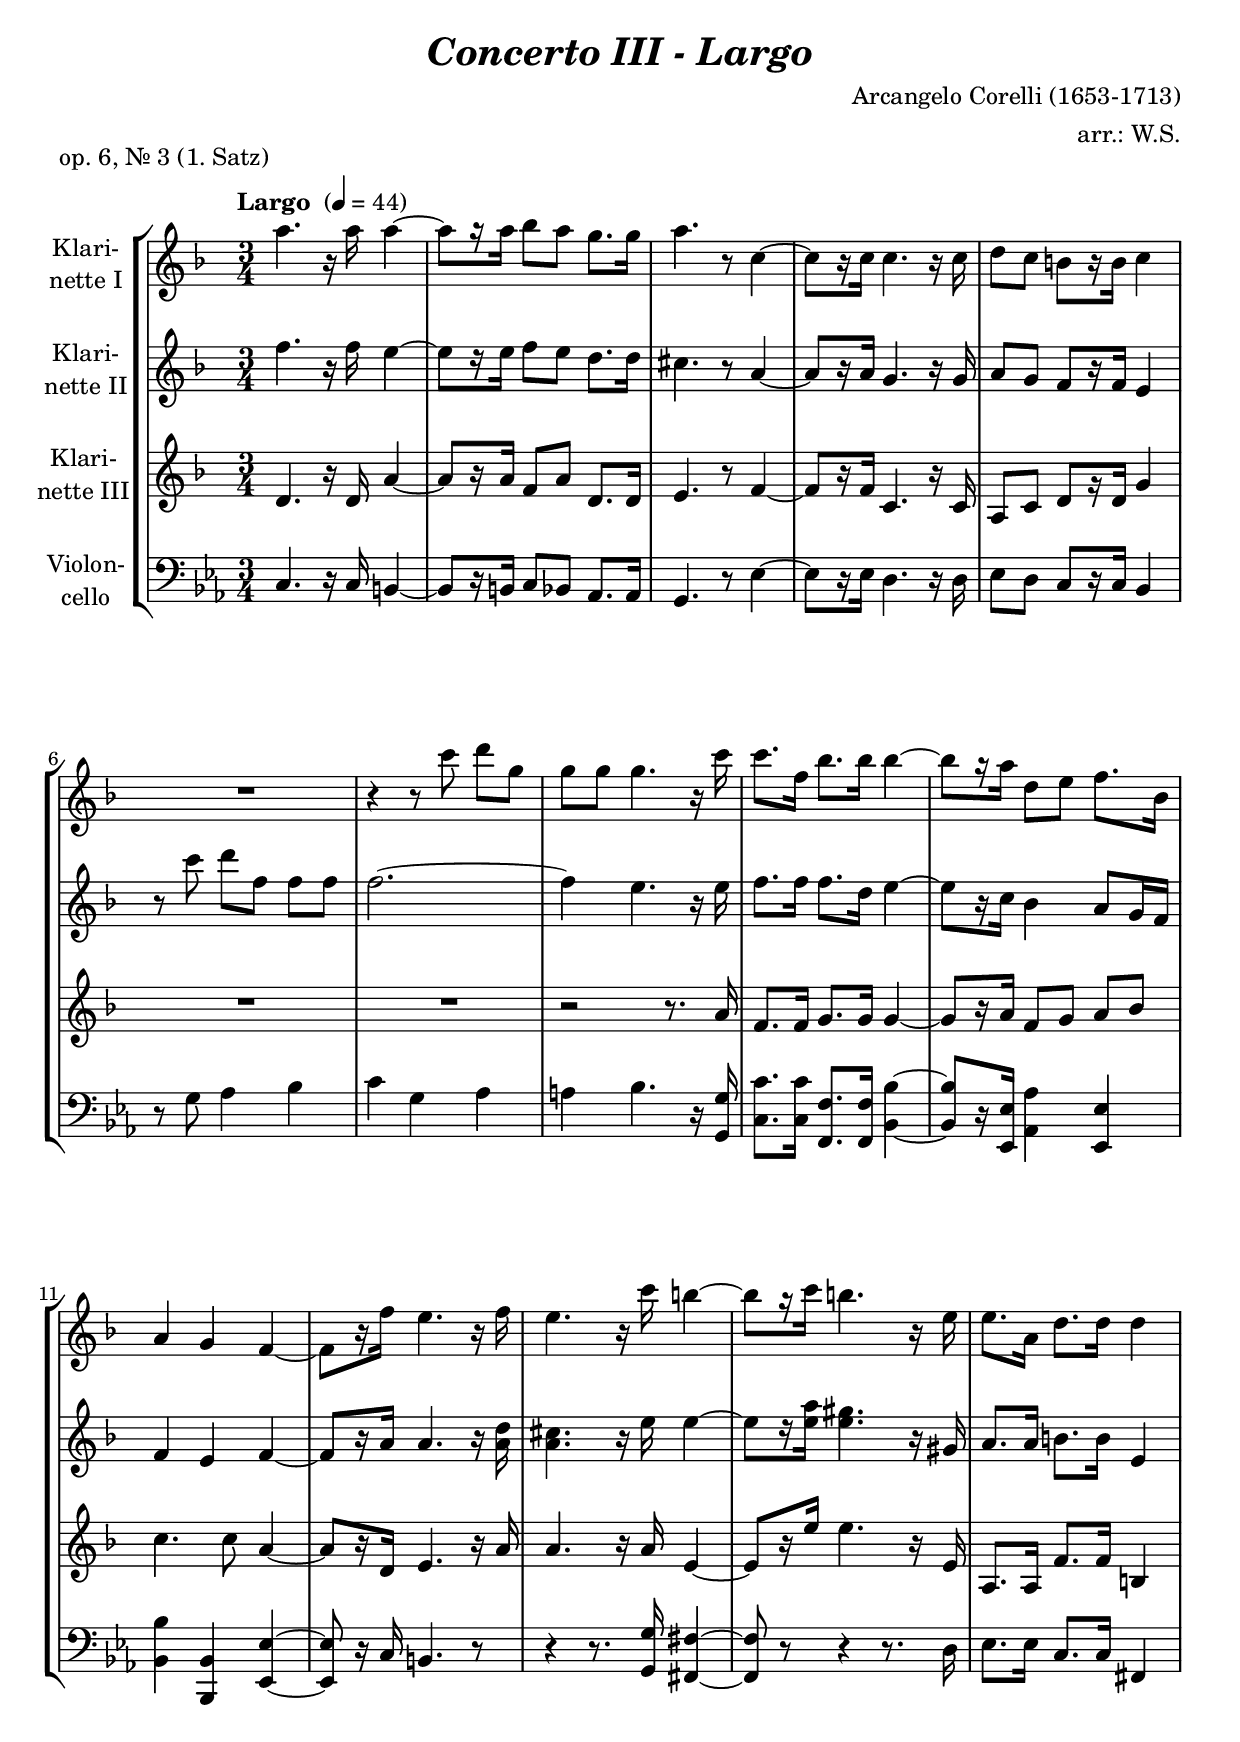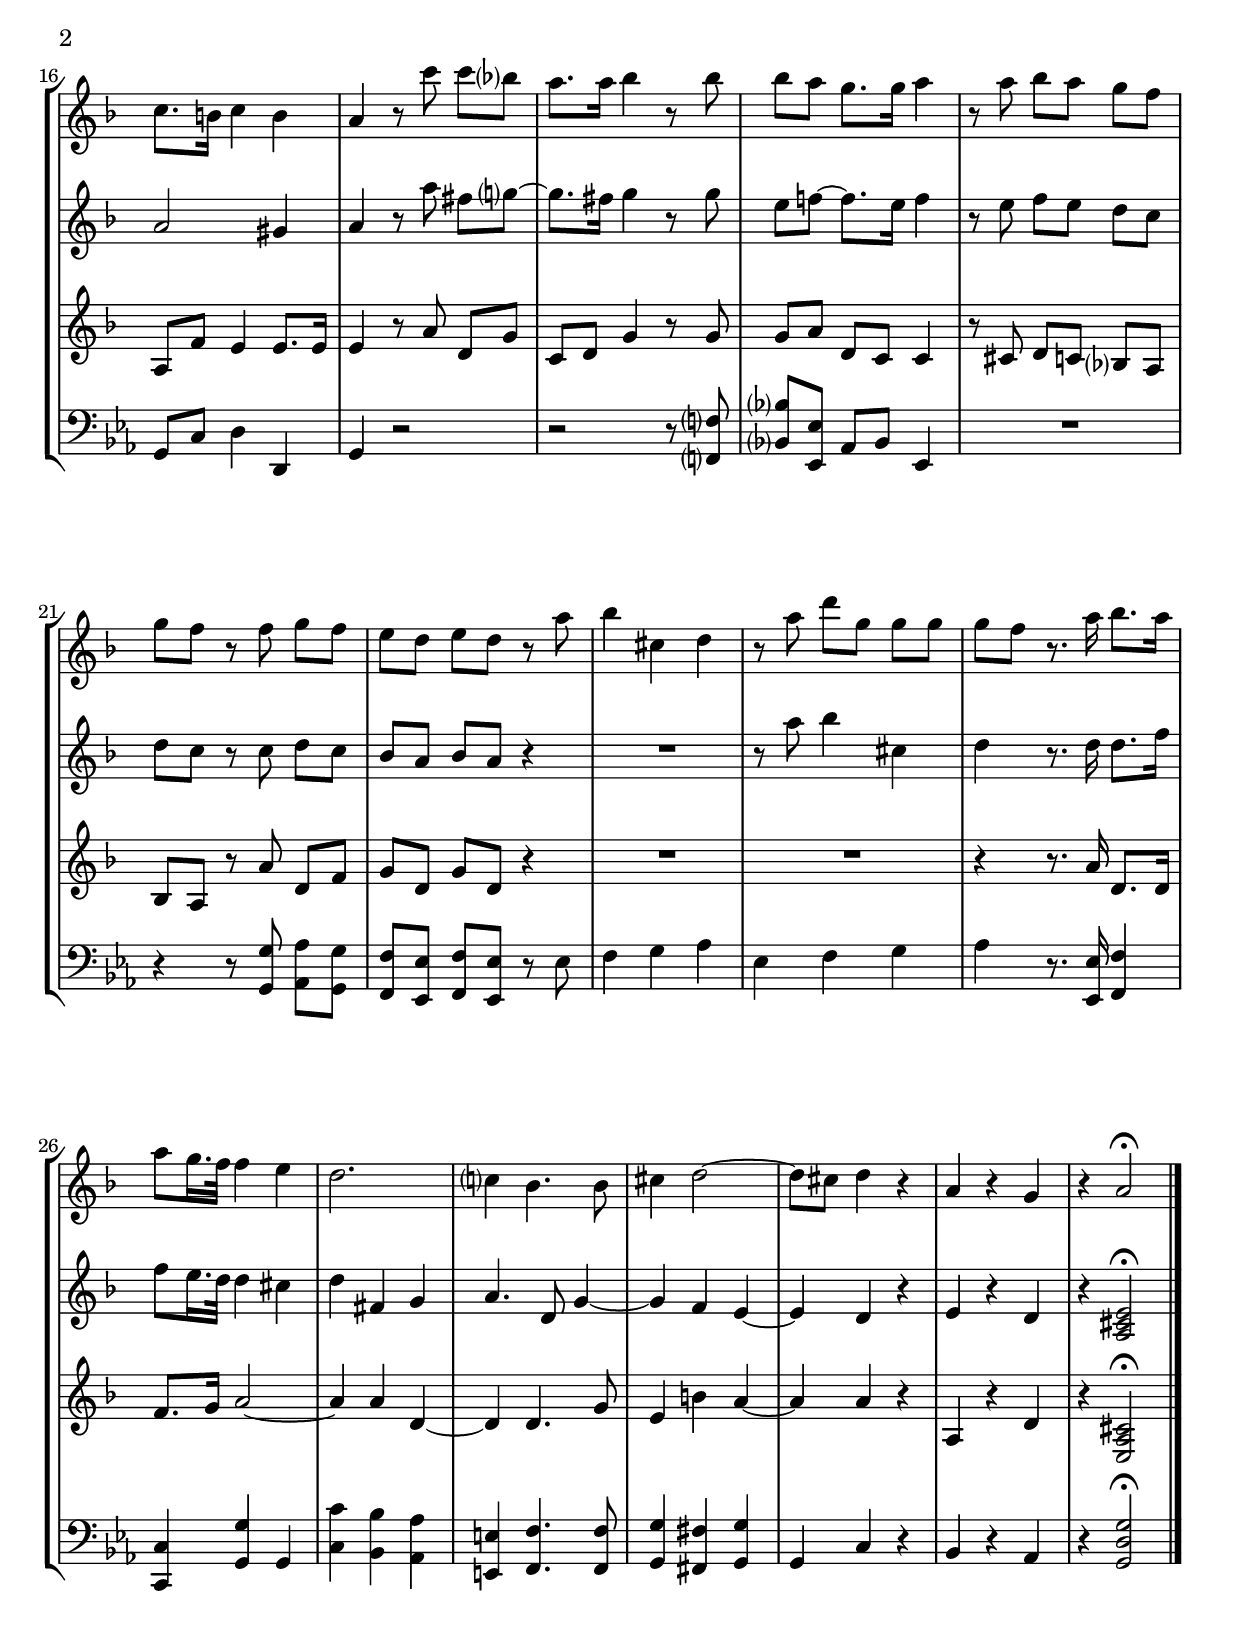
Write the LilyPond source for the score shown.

\version "2.18.2"
\include "deutsch.ly"
  
#(set-global-staff-size 21)

\header {
  title     = \markup \bold \italic "Concerto III - Largo"
  composer  = "Arcangelo Corelli (1653-1713)"
  arranger  = "arr.: W.S."
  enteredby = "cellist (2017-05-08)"
  piece     = "op. 6, Nr. 3 (1. Satz)"
}

voiceconsts = {
  \key d \minor
  \time 3/4
  \clef "treble"
% \numericTimeSignature
  \compressFullBarRests
  % Set default beaming for all staves
  \set Timing.beamExceptions = #'()
  \set Timing.baseMoment     = #(ly:make-moment 1 4)
  \set Timing.beatStructure  = #'(1 1 1)
  \tempo "Largo " 4=44
}

mifl = "flute"
mist = "string ensemble 1"
mikl = "clarinet"
miba = "bassoon"

va = \relative c''' {
  \voiceconsts

  a4. r16 a a4~
  a8[ r16 a] b8 a g8. g16
  a4. r8 c,4~
  c8[ r16 c] c4. r16 c
  d8 c h[ r16 h] c4

  R2.

  r4 r8 c' d g,
  g g g4. r16 c
  c8. f,16 b8. b16 b4~
  b8[ r16 a] d,8 e f8. b,16

  a4 g f~
  f8[ r16 f'] e4. r16 f
  e4. r16 c' h4~
  h8[ r16 c] h4. r16 e,
  e8. a,16 d8. d16 d4

  c8. h16 c4 h
  a r8 c' c b?
  a8. a16 b4 r8 b
  b a g8. g16 a4
  r8 a b a g f

  g f r f g f
  e d e d r a'
  b4 cis, d
  r8 a' d g, g g
  g f r8. a16 b8. a16

  a8 g16. f32 f4 e
  d2.
  c?4 b4. b8
  cis4 d2~
  d8 cis d4 r
  a r g
  r a2\fermata \bar "|."
}

vb = \relative c'' {
  \voiceconsts

  f4. r16 f e4~
  e8[ r16 e] f8 e d8. d16
  cis4. r8 a4~
  a8[ r16 a] g4. r16 g
  a8 g f[ r16 f] e4

  r8 c'' d f, f f
  f2.~
  f4 e4. r16 e
  f8. f16 f8. d16 e4~
  e8[ r16 c] b4 a8 g16 f

  f4 e f~
  f8[ r16 a] a4. r16 <a d>
  <a cis>4. r16 e' e4~
  e8[ r16 <e a>] <e gis>4. r16 gis,
  a8. a16 h8. h16 e,4

  a2 gis4
  a r8 a' fis g?~
  g8. fis16 g4 r8 g
  e f!~ f8. e16 f4
  r8 e f e d c

  d c r c d c
  b a b a r4
  R2.
  r8 a' b4 cis,
  d r8. d16 d8. f16

  f8 e16. d32 d4 cis
  d fis, g
  a4. d,8 g4~
  g f e~
  e d r
  e r d
  r <a cis e>2\fermata \bar "|."
}

vc = \relative c' {
  \voiceconsts

  d4. r16 d a'4~
  a8[ r16 a] f8 a d,8. d16
  e4. r8 f4~
  f8[ r16 f] c4. r16 c
  a8 c d[ r16 d] g4

  R2.*2
  r2 r8. a16
  f8. f16 g8. g16 g4~
  g8[ r16 a] f8 g a b

  c4. c8 a4~
  a8[ r16 d,] e4. r16 a
  a4. r16 a e4~
  e8[ r16 e'] e4. r16 e,
  a,8. a16 f'8. f16 h,4

  a8 f' e4 e8. e16
  e4 r8 a d, g
  c, d g4 r8 g
  g a d, c c4
  r8 cis d c b? a

  b a r a' d, f
  g d g d r4
  R2.*2
  r4 r8. a'16 d,8. d16

  f8. g16 a2~
  a4 a d,~
  d d4. g8
  e4 h' a~
  a a r
  a, r d
  r <e, a cis>2\fermata \bar "|."
}

vd = \relative c {
  \voiceconsts
  \clef "bass"

  d4. r16 d cis4~
  cis8[ r16 cis] d8 c b8. b16
  a4. r8 f'4~
  f8[ r16 f] e4. r16 e
  f8 e d[ r16 d] c4

  r8 a' b4 c
  d a b
  h c4. r16 <a, a'>
  <d d'>8. <d d'>16 <g, g'>8. <g g'>16 <c c'>4~
  <c c'>8[ r16 <f, f'>] <b b'>4 <f f'>

  <c' c'> <c, c'> <f f'>~
  <f f'>8 r16 d' cis4. r8
  r4 r8. <a a'>16 <gis gis'>4~
  <gis gis'>8 r8 r4 r8. e'16
  f8. f16 d8. d16 gis,4

  a8 d e4 e,
  a r2
  r r8 <g? g'?>
  <c? c'?> <f, f'> b c f,4
  R2.
]
  r4 r8 <a a'> <b b'> <a a'>
  <g g'> <f f'> <g g'> <f f'> r f'
  g4 a b
  f g a
  b r8. <f, f'>16 <g g'>4

  <d d'> <a' a'> a
  <d d'> <c c'> <b b'>
  <fis fis'> <g g'>4. <g g'>8
  <a a'>4 <gis gis'> <a a'>
  a d r
  c r b
  r <a e' a>2\fermata \bar "|."
}


music = \new StaffGroup <<
      \new Staff {
	\set Staff.midiInstrument = \mikl
	\set Staff.instrumentName = \markup \center-column { "Klari-" "nette I" }
	\transpose d d { \va }
      }

      \new Staff {
	\set Staff.midiInstrument = \mikl
	\set Staff.instrumentName = \markup \center-column { "Klari-" "nette II" }
	\transpose d d { \vb }
      }

      \new Staff {
	\set Staff.midiInstrument = \mikl
	\set Staff.instrumentName = \markup \center-column { "Klari-" "nette III"}
	\transpose d d { \vc }
      }

      \new Staff {
	\set Staff.midiInstrument = \miba
	\set Staff.instrumentName = \markup \center-column { "Violon-" "cello" }
	\transpose d c { \vd }
      }
>>

\book {
  \score {
    \music
    \layout {}
  }

  \score {
    \unfoldRepeats \music

    \midi {
      \context {
        \Score
      }
    }
  }
}
